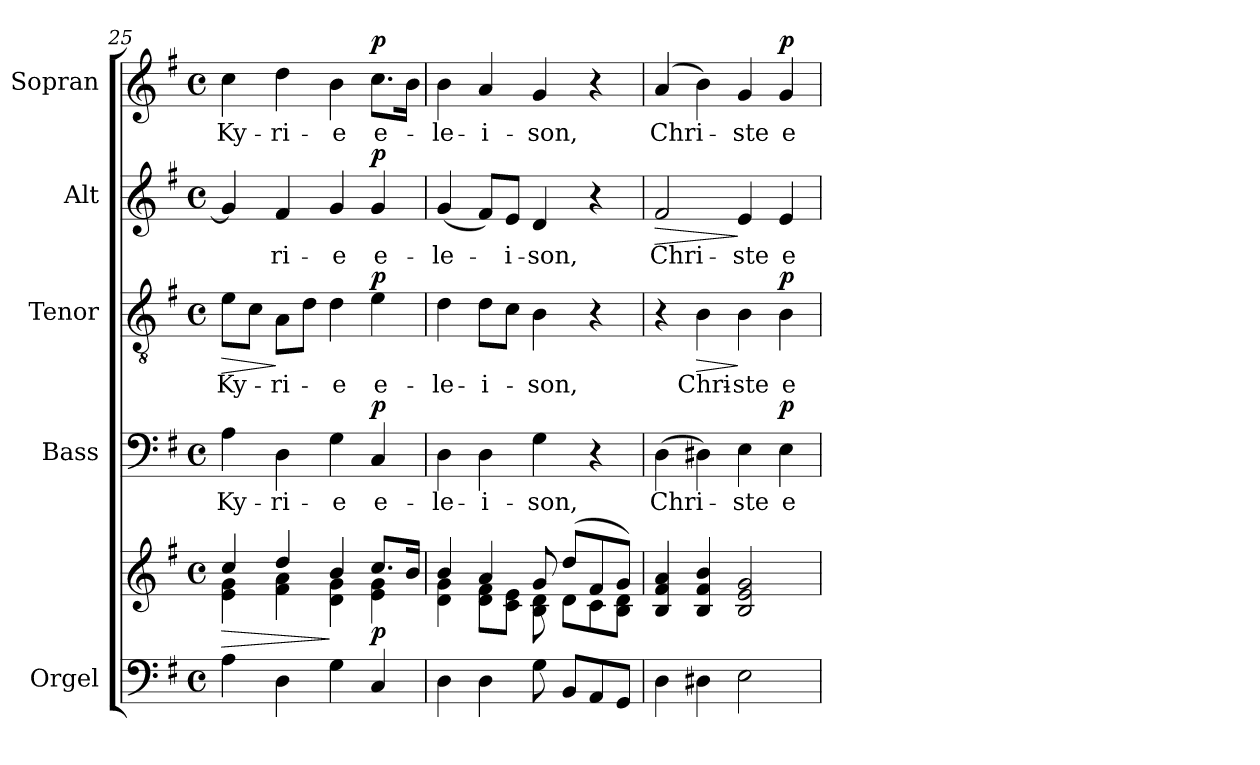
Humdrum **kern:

**kern	**kern	**dynam	**kern	**text	**dynam	**kern	**text	**dynam	**kern	**text	**dynam	**kern	**text	**dynam
*part5	*part5	*part5	*part4	*part4	*part4	*part3	*part3	*part3	*part2	*part2	*part2	*part1	*part1	*part1
*staff6	*staff5	*staff5/6	*staff4	*staff4	*staff4	*staff3	*staff3	*staff3	*staff2	*staff2	*staff2	*staff1	*staff1	*staff1
*I"Orgel	*	*	*I"Bass	*	*	*I"Tenor	*	*	*I"Alt	*	*	*I"Sopran	*	*
*I'Org.	*	*	*I'B.	*	*	*I'T.	*	*	*I'A.	*	*	*I'S.	*	*
*clefF4	*clefG2	*	*clefF4	*	*	*clefGv2	*	*	*clefG2	*	*	*clefG2	*	*
*k[f#]	*k[f#]	*	*k[f#]	*	*	*k[f#]	*	*	*k[f#]	*	*	*k[f#]	*	*
*G:	*G:	*	*G:	*	*	*G:	*	*	*G:	*	*	*G:	*	*
*M4/4	*M4/4	*	*M4/4	*	*	*M4/4	*	*	*M4/4	*	*	*M4/4	*	*
*met(c)	*met(c)	*	*met(c)	*	*	*met(c)	*	*	*met(c)	*	*	*met(c)	*	*
=25	=25	=25	=25	=25	=25	=25	=25	=25	=25	=25	=25	=25	=25	=25
!	!	!LO:HP:b	!	!LO:LY:b	!	!	!LO:LY:b	!LO:HP:b	!	!	!	!	!LO:LY:b	!
*	*^	*	*	*	*	*	*	*	*	*	*	*	*	*
4A\	4cc/	4e\ 4g\	>	4A\	Ky-	.	8e\L	Ky-	>	4g/]	.	.	4cc\	Ky-	.
.	.	.	.	.	.	.	8c\J	.	.	.	.	.	.	.	.
!	!	!	!	!	!LO:LY:b	!	!	!LO:LY:b	!	!	!LO:LY:b	!	!	!LO:LY:b	!
4D\	4dd/	4f#\ 4a\	.	4D\	-ri-	.	8A\L	-ri-	]	4f#/	-ri-	.	4dd\	-ri-	.
.	.	.	.	.	.	.	8d\J	.	.	.	.	.	.	.	.
!	!	!	!	!	!LO:LY:b	!	!	!LO:LY:b	!	!	!LO:LY:b	!	!	!LO:LY:b	!
4G\	4b/	4d\ 4g\	]	4G\	-e	.	4d\	-e	.	4g/	-e	.	4b\	-e	.
!	!	!	!LO:DY:b	!	!LO:LY:b	!LO:DY:a	!	!LO:LY:b	!LO:DY:a	!	!LO:LY:b	!LO:DY:a	!	!LO:LY:b	!LO:DY:a
4C/	8.cc/L	4e\ 4g\	p	4C/	e-	p	4e\	e-	p	4g/	e-	p	8.cc\L	e-	p
.	16b/Jk	.	.	.	.	.	.	.	.	.	.	.	16b\Jk	.	.
=26	=26	=26	=26	=26	=26	=26	=26	=26	=26	=26	=26	=26	=26	=26	=26
!	!	!	!	!	!LO:LY:b	!	!	!LO:LY:b	!	!	!LO:LY:b	!	!	!LO:LY:b	!
4D\	4b/	4d\ 4g\	.	4D\	-le-	.	4d\	-le-	.	(<4g/	-le-	.	4b\	-le-	.
!	!	!	!	!	!LO:LY:b	!	!	!LO:LY:b	!	!	!	!	!	!LO:LY:b	!
4D\	4a/	8d\ 8f#\L	.	4D\	-i-	.	8d\L	-i-	.	8f#/L)	.	.	4a/	-i-	.
!	!	!	!	!	!	!	!	!	!	!	!LO:LY:b	!	!	!	!
.	.	8c\ 8e\J	.	.	.	.	8c\J	.	.	8e/J	-i-	.	.	.	.
!	!	!	!	!	!LO:LY:b	!	!	!LO:LY:b	!	!	!LO:LY:b	!	!	!LO:LY:b	!
8G\	8g/	8B\ 8d\	.	4G\	-son,	.	4B\	-son,	.	4d/	-son,	.	4g/	-son,	.
8BB/L	(>8dd/L	8d\L	.	.	.	.	.	.	.	.	.	.	.	.	.
8AA/	8f#/	8c\	.	4r	.	.	4r	.	.	4r	.	.	4r	.	.
8GG/J	8g/J)	8B\ 8d\J	.	.	.	.	.	.	.	.	.	.	.	.	.
=27	=27	=27	=27	=27	=27	=27	=27	=27	=27	=27	=27	=27	=27	=27	=27
!	!	!	!	!	!LO:LY:b	!	!	!	!	!	!LO:LY:b	!LO:HP:b	!	!LO:LY:b	!
*	*v	*v	*	*	*	*	*	*	*	*	*	*	*	*	*
4D\	4B/ 4f#/ 4a/	.	(>4D\	Chri-	.	4r	.	.	2f#/	Chri-	>	(4a/	Chri-	.
!	!	!	!	!	!	!	!LO:LY:b	!LO:HP:b	!	!	!	!	!	!
4D#X\	4B/ 4f#/ 4b/	.	4D#X\)	.	.	4B\	Chri-	>	.	.	.	4b\)	.	.
!	!	!	!	!LO:LY:b	!	!	!LO:LY:b	!	!	!LO:LY:b	!	!	!LO:LY:b	!
2E\	2B/ 2e/ 2g/	.	4E\	-ste	.	4B\	-ste	]	4e/	-ste	]	4g/	-ste	.
!	!	!	!	!LO:LY:b	!LO:DY:a	!	!LO:LY:b	!LO:DY:a	!	!LO:LY:b	!	!	!LO:LY:b	!LO:DY:a
.	.	.	4E\	e-	p	4B\	e-	p	4e/	e-	.	4g/	e-	p
=	=	=	=	=	=	=	=	=	=	=	=	=	=	=
*-	*-	*-	*-	*-	*-	*-	*-	*-	*-	*-	*-	*-	*-	*-
